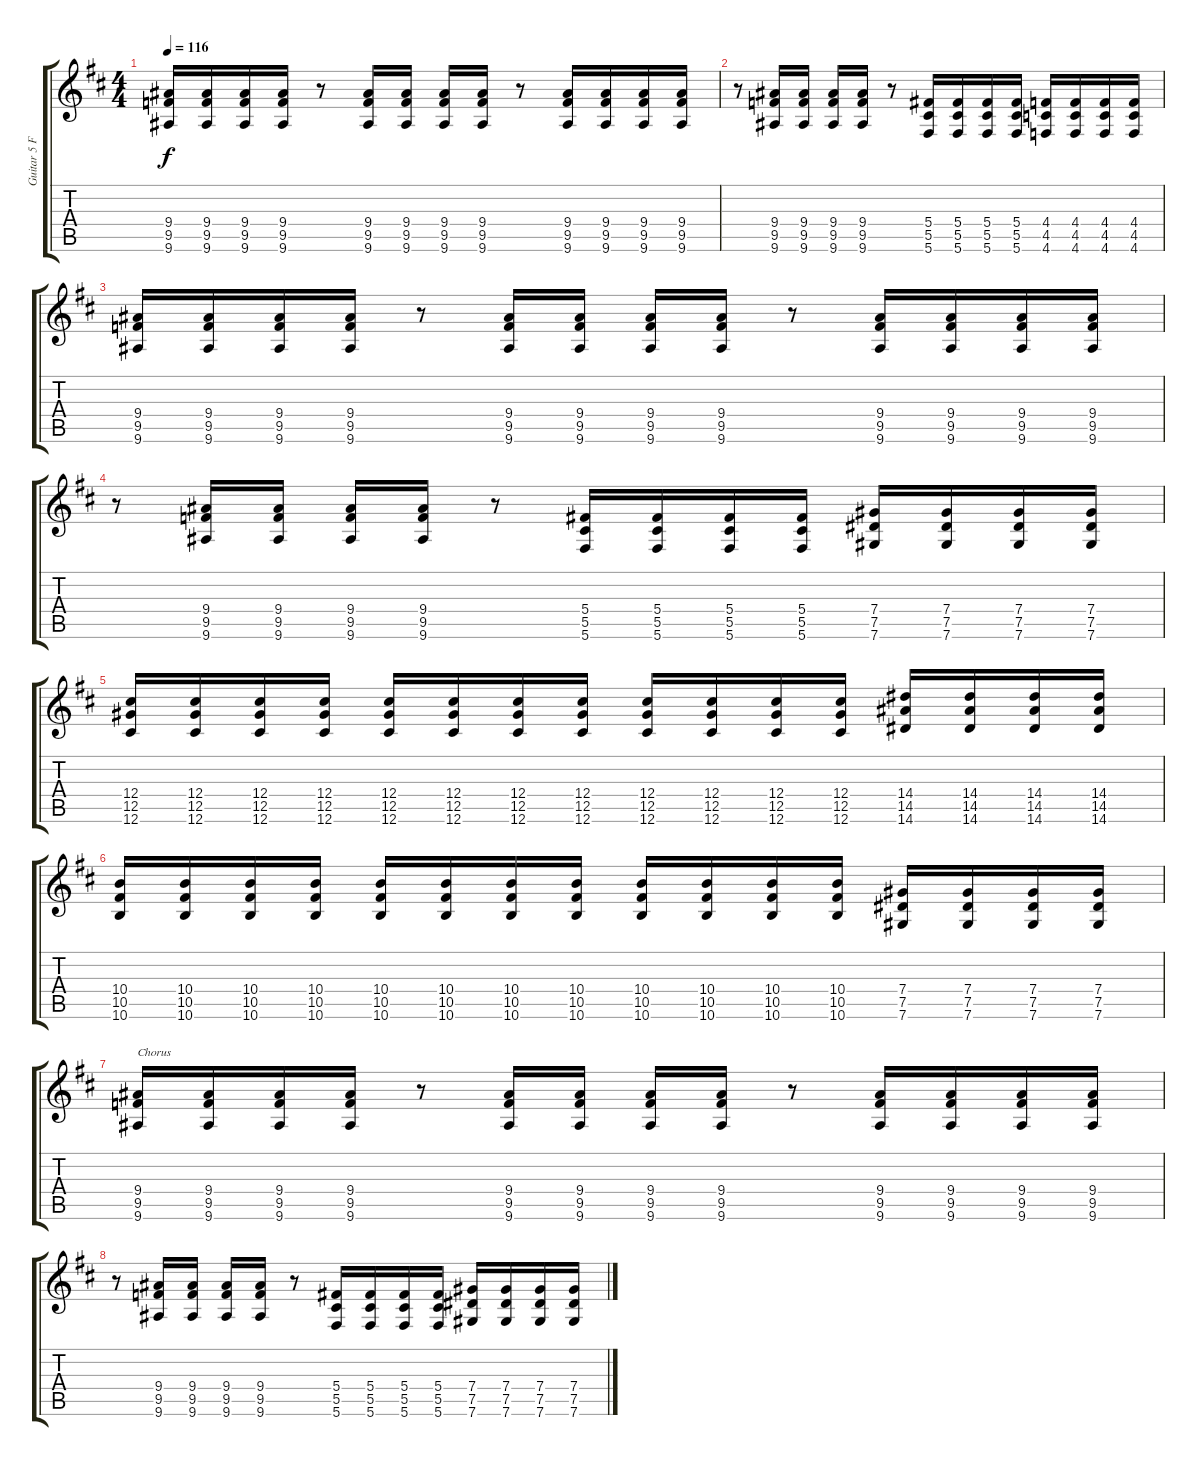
\track ("Guitar 5 Fliter Effect" "Guitar 5 F") {instrument distortionguitar}
\staff {score tabs}
\tuning (Eb4 Bb3 Gb3 Db3 Ab2 Db2) {hide}
\ts (4 4)
\tempo 116
\clef g2
\ks d
(9.4 9.5 9.6).16{dy f} (9.4 9.5 9.6).16 (9.4 9.5 9.6).16 (9.4 9.5 9.6).16 r.8 (9.4 9.5 9.6).16 (9.4 9.5 9.6).16 (9.4 9.5 9.6).16 (9.4 9.5 9.6).16 r.8 (9.4 9.5 9.6).16 (9.4 9.5 9.6).16 (9.4 9.5 9.6).16 (9.4 9.5 9.6).16 |
r.8 (9.4 9.5 9.6).16 (9.4 9.5 9.6).16 (9.4 9.5 9.6).16 (9.4 9.5 9.6).16 r.8 (5.4 5.5 5.6).16 (5.4 5.5 5.6).16 (5.4 5.5 5.6).16 (5.4 5.5 5.6).16 (4.4 4.5 4.6).16 (4.4 4.5 4.6).16 (4.4 4.5 4.6).16 (4.4 4.5 4.6).16 |
(9.4 9.5 9.6).16 (9.4 9.5 9.6).16 (9.4 9.5 9.6).16 (9.4 9.5 9.6).16 r.8 (9.4 9.5 9.6).16 (9.4 9.5 9.6).16 (9.4 9.5 9.6).16 (9.4 9.5 9.6).16 r.8 (9.4 9.5 9.6).16 (9.4 9.5 9.6).16 (9.4 9.5 9.6).16 (9.4 9.5 9.6).16 |
r.8 (9.4 9.5 9.6).16 (9.4 9.5 9.6).16 (9.4 9.5 9.6).16 (9.4 9.5 9.6).16 r.8 (5.4 5.5 5.6).16 (5.4 5.5 5.6).16 (5.4 5.5 5.6).16 (5.4 5.5 5.6).16 (7.4 7.5 7.6).16 (7.4 7.5 7.6).16 (7.4 7.5 7.6).16 (7.4 7.5 7.6).16 |
(12.4 12.5 12.6).16 (12.4 12.5 12.6).16 (12.4 12.5 12.6).16 (12.4 12.5 12.6).16 (12.4 12.5 12.6).16 (12.4 12.5 12.6).16 (12.4 12.5 12.6).16 (12.4 12.5 12.6).16 (12.4 12.5 12.6).16 (12.4 12.5 12.6).16 (12.4 12.5 12.6).16 (12.4 12.5 12.6).16 (14.4 14.5 14.6).16 (14.4 14.5 14.6).16 (14.4 14.5 14.6).16 (14.4 14.5 14.6).16 |
(10.4 10.5 10.6).16 (10.4 10.5 10.6).16 (10.4 10.5 10.6).16 (10.4 10.5 10.6).16 (10.4 10.5 10.6).16 (10.4 10.5 10.6).16 (10.4 10.5 10.6).16 (10.4 10.5 10.6).16 (10.4 10.5 10.6).16 (10.4 10.5 10.6).16 (10.4 10.5 10.6).16 (10.4 10.5 10.6).16 (7.4 7.5 7.6).16 (7.4 7.5 7.6).16 (7.4 7.5 7.6).16 (7.4 7.5 7.6).16 |
(9.4 9.5 9.6).16{txt "Chorus"} (9.4 9.5 9.6).16 (9.4 9.5 9.6).16 (9.4 9.5 9.6).16 r.8 (9.4 9.5 9.6).16 (9.4 9.5 9.6).16 (9.4 9.5 9.6).16 (9.4 9.5 9.6).16 r.8 (9.4 9.5 9.6).16 (9.4 9.5 9.6).16 (9.4 9.5 9.6).16 (9.4 9.5 9.6).16 |
r.8 (9.4 9.5 9.6).16 (9.4 9.5 9.6).16 (9.4 9.5 9.6).16 (9.4 9.5 9.6).16 r.8 (5.4 5.5 5.6).16 (5.4 5.5 5.6).16 (5.4 5.5 5.6).16 (5.4 5.5 5.6).16 (7.4 7.5 7.6).16 (7.4 7.5 7.6).16 (7.4 7.5 7.6).16 (7.4 7.5 7.6).16
